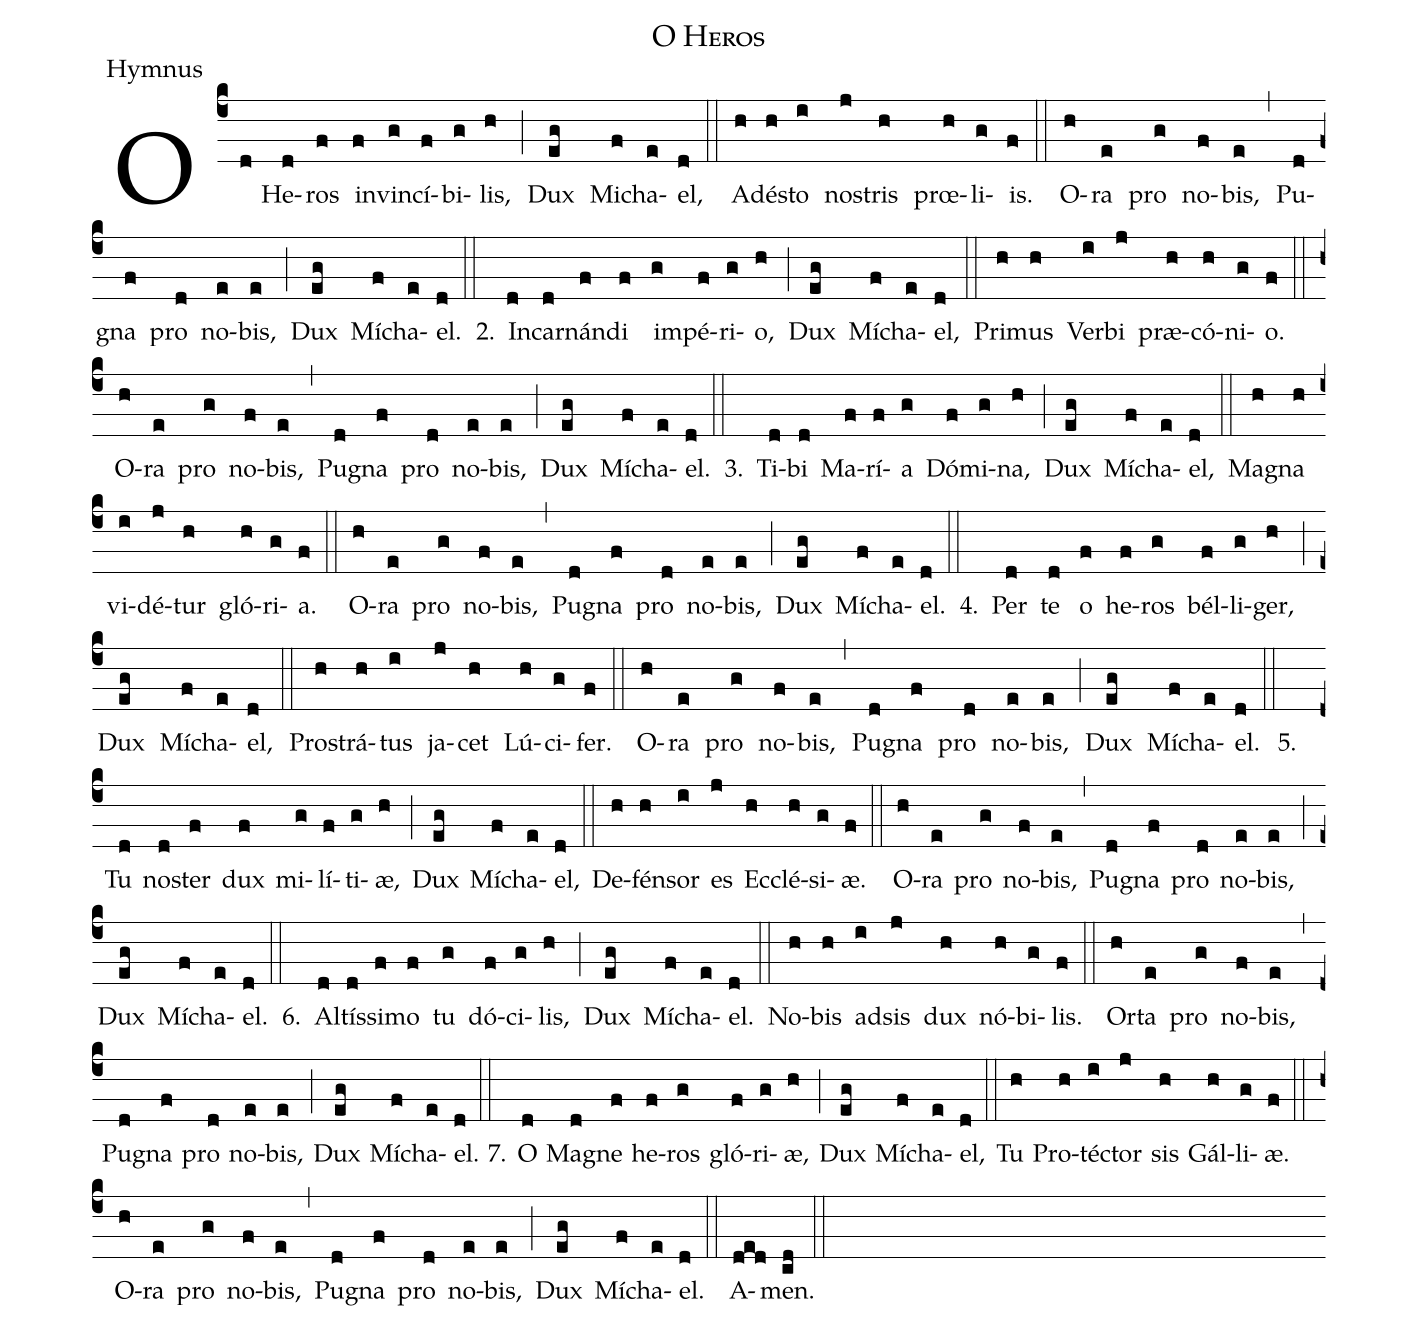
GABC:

name:O Heros;
office-part:Hymnus;
%%
(c4)O(d) He(d)ros(f) in(f)vin(g)cí(f)bi(g)lis,(h) (;) Dux(eg) Mi(f)cha(e)el,(d) (::) A(h)dé(h)sto(i) no(j)stris(h) prœ(h)li(g)is.(f) (::) O(h)ra(e) pro(g) no(f)bis,(e) (,) Pu(d)gna(f) pro(d) no(e)bis,(e) (;) Dux(eg) Mí(f)cha(e)el.(d) (::)
2.() In(d)car(d)nán(f)di(f) im(g)pé(f)ri(g)o,(h) (;) Dux(eg) Mích(f)a(e)el,(d) (::) Pri(h)mus(h) Ver(i)bi(j) præ(h)có(h)ni(g)o.(f) (::) O(h)ra(e) pro(g) no(f)bis,(e) (,) Pu(d)gna(f) pro(d) no(e)bis,(e) (;) Dux(eg) Mích(f)a(e)el.(d) (::)

3.() Ti(d)bi(d) Ma(f)rí(f)a(g) Dó(f)mi(g)na,(h) (;) Dux(eg) Mích(f)a(e)el,(d) (::) Ma(h)gna(h) vi(i)dé(j)tur(h) gló(h)ri(g)a.(f) (::) O(h)ra(e) pro(g) no(f)bis,(e) (,) Pu(d)gna(f) pro(d) no(e)bis,(e) (;) Dux(eg) Mích(f)a(e)el.(d) (::)

4.() Per(d) te(d) o(f) he(f)ros(g) bél(f)li(g)ger,(h) (;) Dux(eg) Mích(f)a(e)el,(d) (::) Pro(h)strá(h)tus(i) ja(j)cet(h) Lú(h)ci(g)fer.(f) (::) O(h)ra(e) pro(g) no(f)bis,(e) (,) Pu(d)gna(f) pro(d) no(e)bis,(e) (;) Dux(eg) Mích(f)a(e)el.(d) (::)

5.() Tu(d) no(d)ster(f) dux(f) mi(g)lí(f)ti(g)æ,(h) (;) Dux(eg) Mích(f)a(e)el,(d) (::) De(h)fén(h)sor(i) es(j) Ec(h)clé(h)si(g)æ.(f) (::) O(h)ra(e) pro(g) no(f)bis,(e) (,) Pu(d)gna(f) pro(d) no(e)bis,(e) (;) Dux(eg) Mích(f)a(e)el.(d) (::)

6.() Al(d)tís(d)si(f)mo(f) tu(g) dó(f)ci(g)lis,(h) (;) Dux(eg) Mích(f)a(e)el.(d) (::) No(h)bis(h) ad(i)sis(j) dux(h) nó(h)bi(g)lis.(f) (::) Or(h)ta(e) pro(g) no(f)bis,(e) (,) Pu(d)gna(f) pro(d) no(e)bis,(e) (;) Dux(eg) Mích(f)a(e)el.(d) (::)

7.() O(d) Ma(d)gne(f) he(f)ros(g) gló(f)ri(g)æ,(h) (;) Dux(eg) Mích(f)a(e)el,(d) (::) Tu(h) Pro(h)té(i)ctor(j) sis(h) Gál(h)li(g)æ.(f) (::) O(h)ra(e) pro(g) no(f)bis,(e) (,) Pu(d)gna(f) pro(d) no(e)bis,(e) (;) Dux(eg) Mích(f)a(e)el.(d) (::) A(ded)men.(cd) (::)
